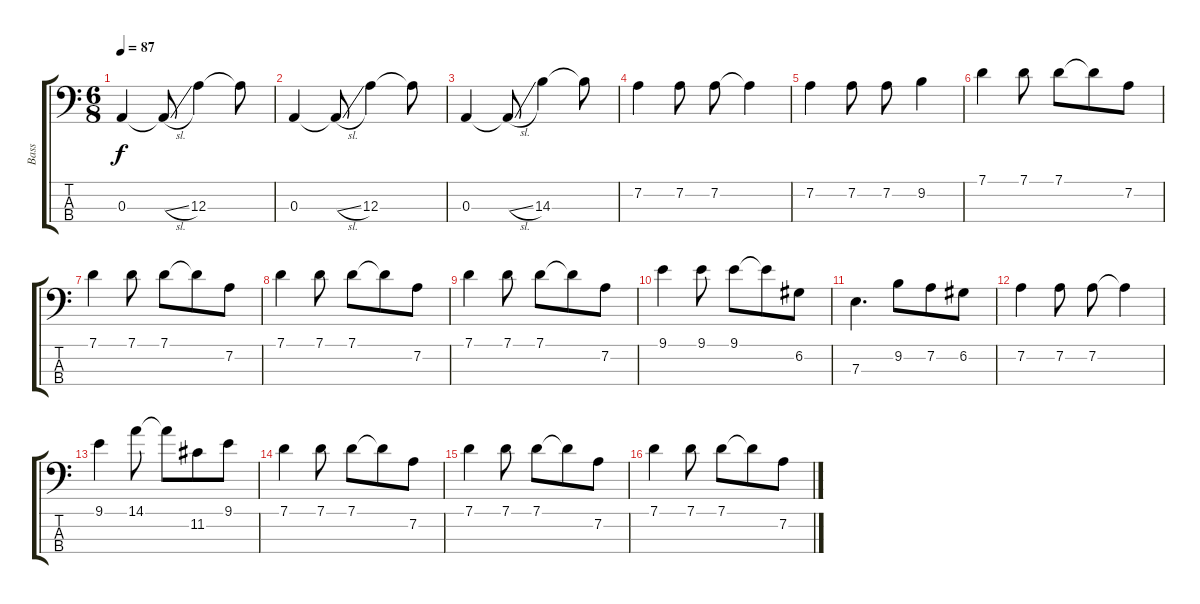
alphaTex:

\track ("Bass" "Bass") {instrument electricbassfinger}
\staff {score tabs}
\tuning (G2 D2 A1 E1) {hide}
\ts (6 8)
\tempo 87
\clef f4
\ks c
0.3.4{dy f} 0.3{sl t}.8 12.3.4 12.3{t}.8 |
0.3.4 0.3{sl t}.8 12.3.4 12.3{t}.8 |
0.3.4 0.3{sl t}.8 14.3.4 14.3{t}.8 |
7.2.4 7.2.8 7.2.8 7.2{t}.4 |
7.2.4 7.2.8 7.2.8 9.2.4 |
7.1.4 7.1.8 7.1.8 7.1{t}.8 7.2.8 |
7.1.4 7.1.8 7.1.8 7.1{t}.8 7.2.8 |
7.1.4 7.1.8 7.1.8 7.1{t}.8 7.2.8 |
7.1.4 7.1.8 7.1.8 7.1{t}.8 7.2.8 |
9.1.4 9.1.8 9.1.8 9.1{t}.8 6.2.8 |
7.3.4{d} 9.2.8 7.2.8 6.2.8 |
7.2.4 7.2.8 7.2.8 7.2{t}.4 |
9.1.4 14.1.8 14.1{t}.8 11.2.8 9.1.8 |
7.1.4 7.1.8 7.1.8 7.1{t}.8 7.2.8 |
7.1.4 7.1.8 7.1.8 7.1{t}.8 7.2.8 |
7.1.4 7.1.8 7.1.8 7.1{t}.8 7.2.8
